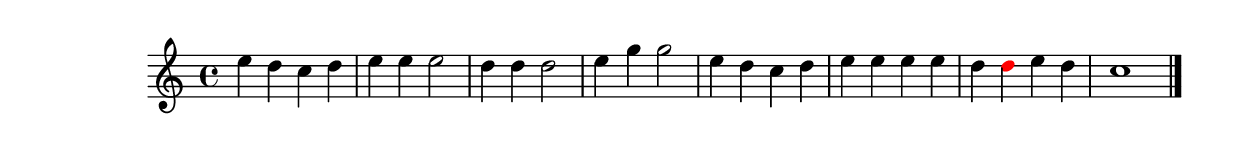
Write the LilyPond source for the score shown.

\version "2.18.2"
\language "english"

\header {
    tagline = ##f
}

\layout {}

\paper {}

\score {
    \new Score
    <<
        \new Staff
        {
            {   % measure
                \time 4/4
                \tweak color #black
                e''4
                \tweak color #black
                d''4
                \tweak color #black
                c''4
                \tweak color #black
                d''4
            }   % measure
            {   % measure
                \tweak color #black
                e''4
                \tweak color #black
                e''4
                \tweak color #black
                e''2
            }   % measure
            {   % measure
                \tweak color #black
                d''4
                \tweak color #black
                d''4
                \tweak color #black
                d''2
            }   % measure
            {   % measure
                \tweak color #black
                e''4
                \tweak color #black
                g''4
                \tweak color #black
                g''2
            }   % measure
            {   % measure
                \tweak color #black
                e''4
                \tweak color #black
                d''4
                \tweak color #black
                c''4
                \tweak color #black
                d''4
            }   % measure
            {   % measure
                \tweak color #black
                e''4
                \tweak color #black
                e''4
                \tweak color #black
                e''4
                \tweak color #black
                e''4
            }   % measure
            {   % measure
                \tweak color #black
                d''4
                \tweak color #red
                d''4
                e''4
                d''4
            }   % measure
            {   % measure
                c''1
                \bar "|." %! SCORE1
            }   % measure
        }
    >>
}